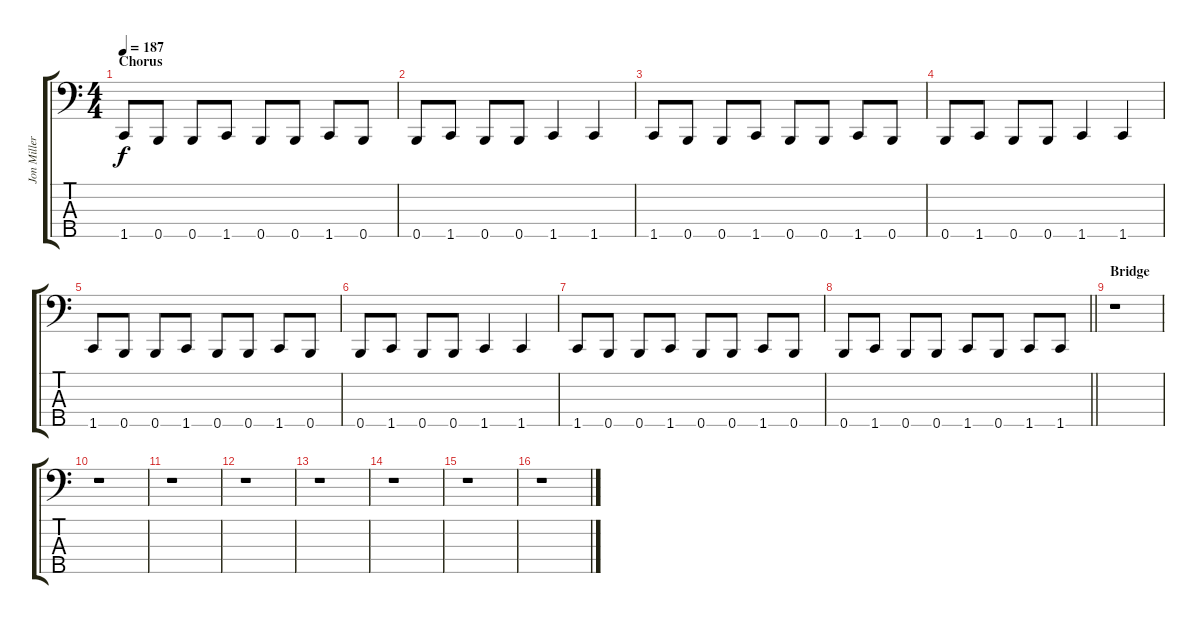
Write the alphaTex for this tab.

\track ("Jon Miller - Bass" "Jon Miller") {instrument electricbassfinger}
\staff {score tabs}
\tuning (G2 D2 A1 E1 B0) {hide}
\ts (4 4)
\section ("" "Chorus")
\tempo 187
\clef f4
\ks c
1.5.8{dy f} 0.5.8 0.5.8 1.5.8 0.5.8 0.5.8 1.5.8 0.5.8 |
0.5.8 1.5.8 0.5.8 0.5.8 1.5.4 1.5.4 |
1.5.8 0.5.8 0.5.8 1.5.8 0.5.8 0.5.8 1.5.8 0.5.8 |
0.5.8 1.5.8 0.5.8 0.5.8 1.5.4 1.5.4 |
1.5.8 0.5.8 0.5.8 1.5.8 0.5.8 0.5.8 1.5.8 0.5.8 |
0.5.8 1.5.8 0.5.8 0.5.8 1.5.4 1.5.4 |
1.5.8 0.5.8 0.5.8 1.5.8 0.5.8 0.5.8 1.5.8 0.5.8 |
\barLineRight lightlight
0.5.8 1.5.8 0.5.8 0.5.8 1.5.8 0.5.8 1.5.8 1.5.8 |
\section ("" "Bridge")
r.1 |
r.1 |
r.1 |
r.1 |
r.1 |
r.1 |
r.1 |
r.1
